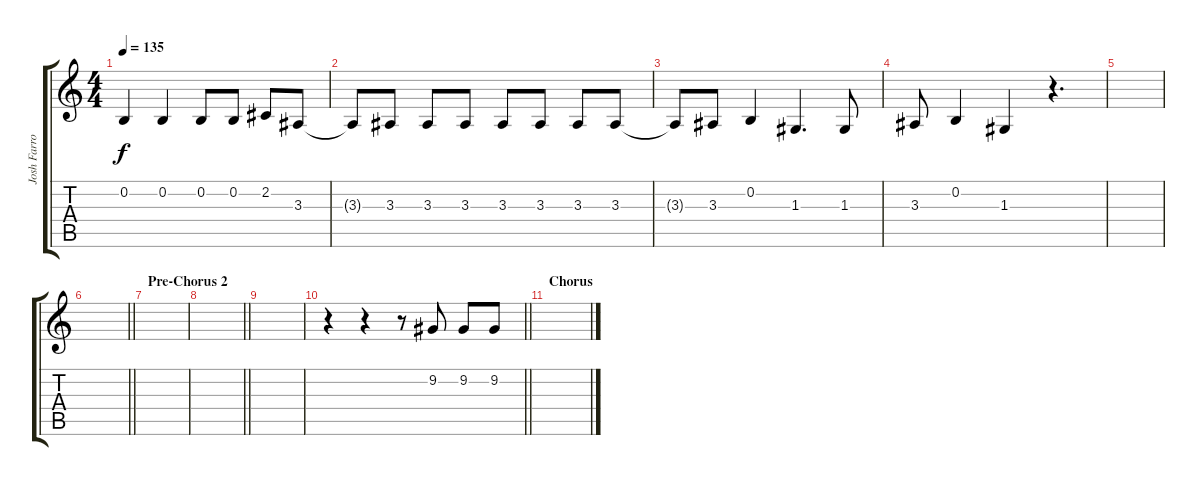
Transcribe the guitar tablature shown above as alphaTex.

\track ("Josh Farro (Backup Vocals)" "Josh Farro") {instrument englishhorn}
\staff {score tabs}
\tuning (E4 B3 G3 D3 A2 E2) {hide}
\ts (4 4)
\tempo 135
\clef g2
\ks c
0.2.4{dy f} 0.2.4 0.2.8 0.2.8 2.2.8 3.3.8 |
3.3{t}.8 3.3.8 3.3.8 3.3.8 3.3.8 3.3.8 3.3.8 3.3.8 |
3.3{t}.8 3.3.8 0.2.4 1.3.4{d} 1.3.8 |
3.3.8 0.2.4 1.3.4 r.4{d} |
|
\barLineRight lightlight
|
\section ("" "Pre-Chorus 2")
|
\barLineRight lightlight
|
|
\barLineRight lightlight
r.4 r.4 r.8 9.2.8{volume 16} 9.2.8 9.2.8 |
\section ("" "Chorus")
